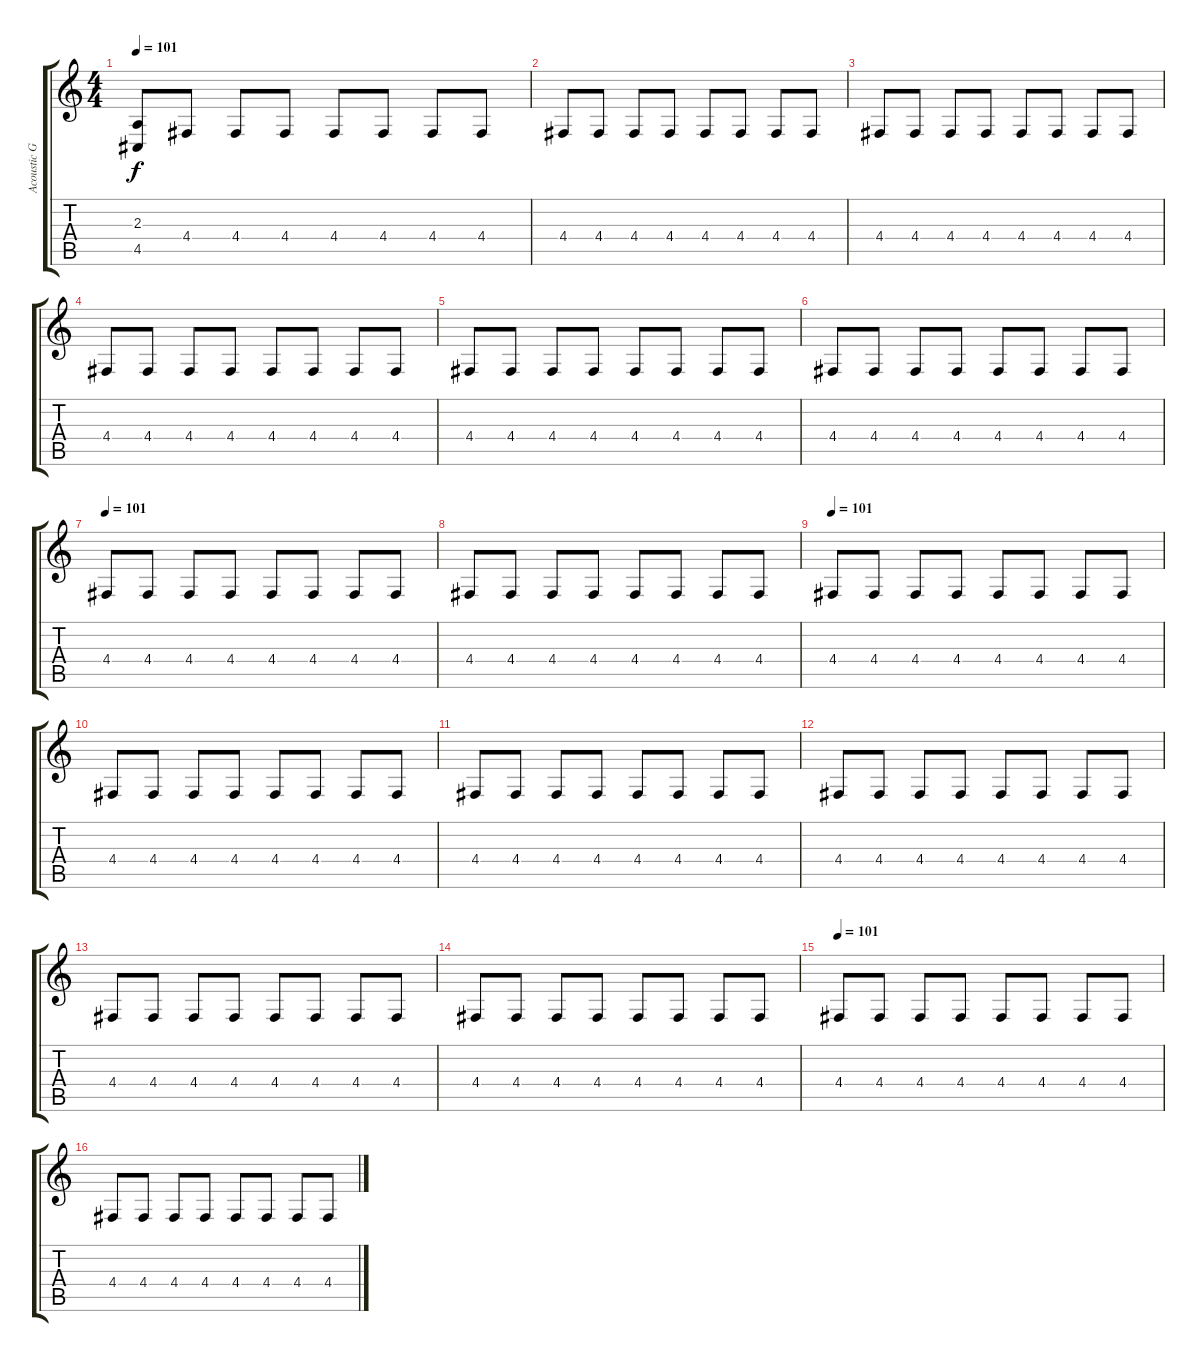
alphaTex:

\track ("Acoustic Grand Piano" "Acoustic G") {instrument acousticgrandpiano}
\staff {score tabs}
\tuning (E4 B3 G3 D3 A2 E2) {hide}
\ts (4 4)
\tempo 101
\clef g2
\ks c
(2.3 4.5).8{dy f} 4.4.8 4.4.8 4.4.8 4.4.8 4.4.8 4.4.8 4.4.8 |
4.4.8 4.4.8 4.4.8 4.4.8 4.4.8 4.4.8 4.4.8 4.4.8 |
4.4.8 4.4.8 4.4.8 4.4.8 4.4.8 4.4.8 4.4.8 4.4.8 |
4.4.8 4.4.8 4.4.8 4.4.8 4.4.8 4.4.8 4.4.8 4.4.8 |
4.4.8 4.4.8 4.4.8 4.4.8 4.4.8 4.4.8 4.4.8 4.4.8 |
4.4.8 4.4.8 4.4.8 4.4.8 4.4.8 4.4.8 4.4.8 4.4.8 |
\tempo 101
4.4.8 4.4.8 4.4.8 4.4.8 4.4.8 4.4.8 4.4.8 4.4.8 |
4.4.8 4.4.8 4.4.8 4.4.8 4.4.8 4.4.8 4.4.8 4.4.8 |
\tempo 101
4.4.8 4.4.8 4.4.8 4.4.8 4.4.8 4.4.8 4.4.8 4.4.8 |
4.4.8 4.4.8 4.4.8 4.4.8 4.4.8 4.4.8 4.4.8 4.4.8 |
4.4.8 4.4.8 4.4.8 4.4.8 4.4.8 4.4.8 4.4.8 4.4.8 |
4.4.8 4.4.8 4.4.8 4.4.8 4.4.8 4.4.8 4.4.8 4.4.8 |
4.4.8 4.4.8 4.4.8 4.4.8 4.4.8 4.4.8 4.4.8 4.4.8 |
4.4.8 4.4.8 4.4.8 4.4.8 4.4.8 4.4.8 4.4.8 4.4.8 |
\tempo 101
4.4.8 4.4.8 4.4.8 4.4.8 4.4.8 4.4.8 4.4.8 4.4.8 |
4.4.8 4.4.8 4.4.8 4.4.8 4.4.8 4.4.8 4.4.8 4.4.8
